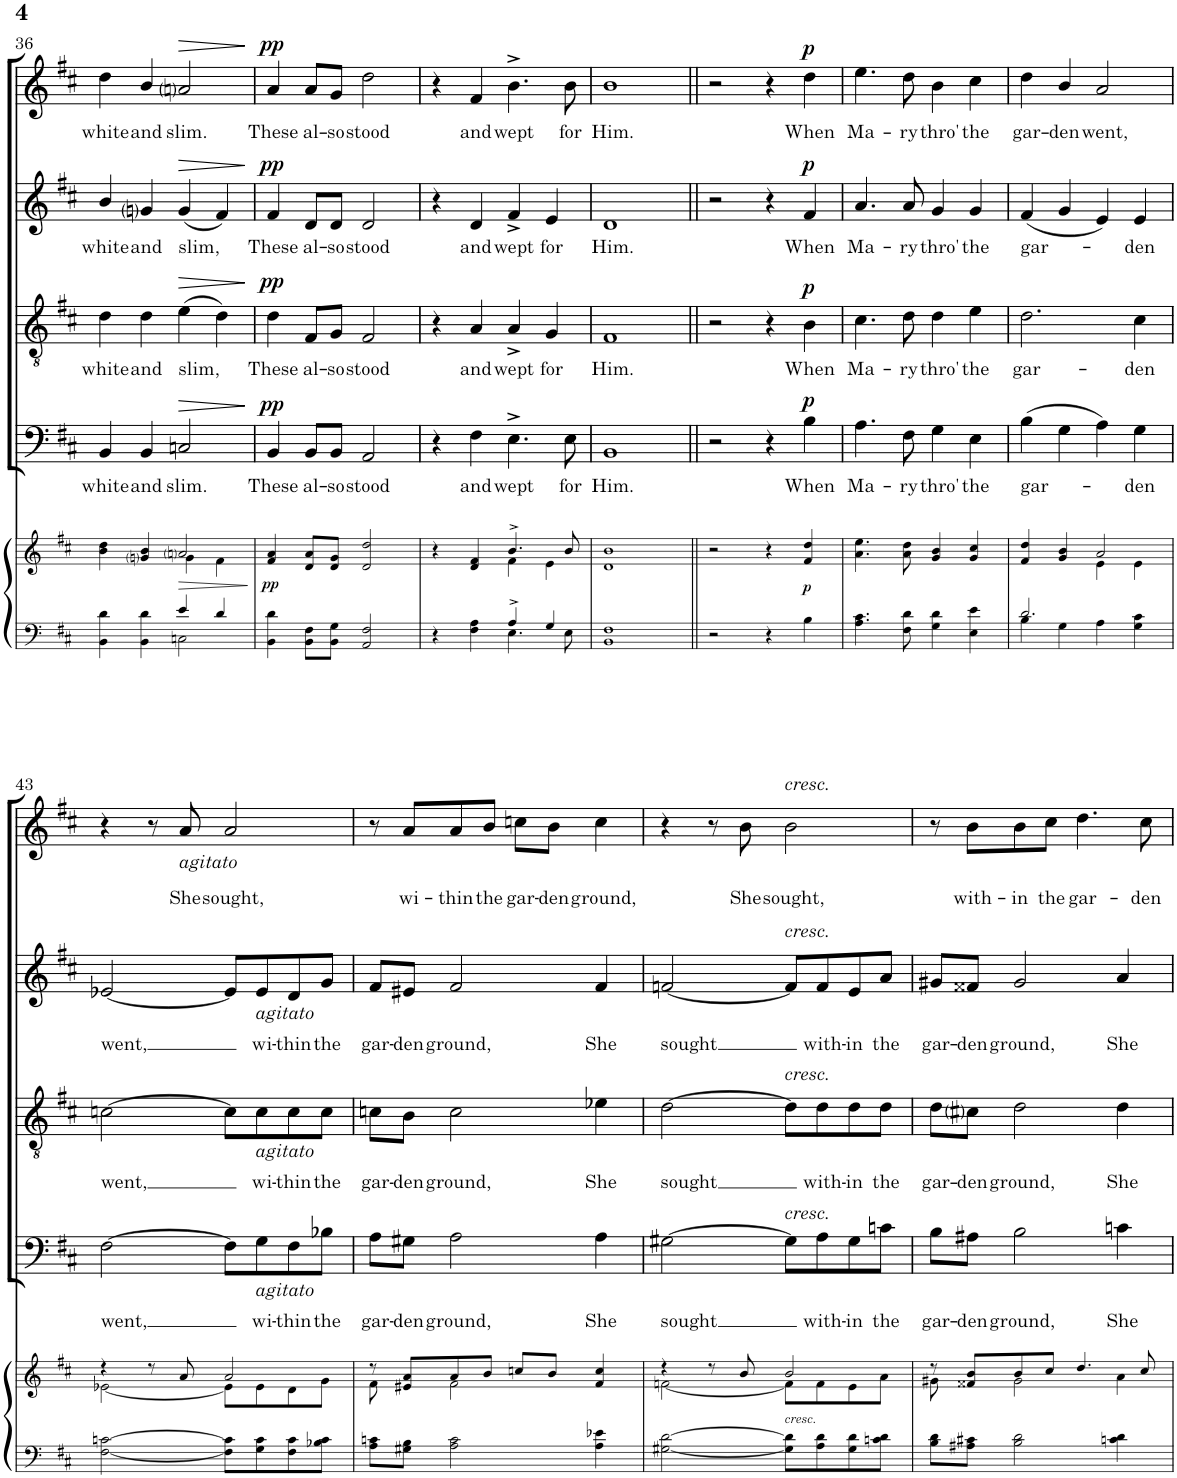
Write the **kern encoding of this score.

**kern	**kern	**dynam	**kern	**text	**dynam	**kern	**text	**dynam	**kern	**text	**dynam	**kern	**text	**dynam
*part5	*part5	*part5	*part4	*part4	*part4	*part3	*part3	*part3	*part2	*part2	*part2	*part1	*part1	*part1
*staff6	*staff5	*staff5/6	*staff4	*staff4	*staff4	*staff3	*staff3	*staff3	*staff2	*staff2	*staff2	*staff1	*staff1	*staff1
*I"Piano	*	*	*I"Bass	*	*	*I"Tenor	*	*	*I"Alto	*	*	*I"Soprano	*	*
*I'Pno	*	*	*	*	*	*	*	*	*	*	*	*	*	*
!!LO:PB:g=z
*clefF4	*clefG2	*	*clefF4	*	*	*clefGv2	*	*	*clefG2	*	*	*clefG2	*	*
*k[f#c#]	*k[f#c#]	*	*k[f#c#]	*	*	*k[f#c#]	*	*	*k[f#c#]	*	*	*k[f#c#]	*	*
*D:	*D:	*	*D:	*	*	*D:	*	*	*D:	*	*	*D:	*	*
*M4/4	*M4/4	*	*M4/4	*	*	*M4/4	*	*	*M4/4	*	*	*M4/4	*	*
=36	=36	=36	=36	=36	=36	=36	=36	=36	=36	=36	=36	=36	=36	=36
*^	*^	*	*	*	*	*	*	*	*	*	*	*	*	*
!	!	!	!	!	!	!LO:LY:b	!	!	!LO:LY:b	!	!	!LO:LY:b	!	!	!LO:LY:b	!
4BB\ 4d\	2ryy	4b\ 4dd\	2ryy	.	4BB/	white	.	4d\	white	.	4b/	white	.	4dd\	white	.
!	!	!	!	!	!	!LO:LY:b	!	!	!LO:LY:b	!	!	!LO:LY:b	!	!	!LO:LY:b	!
4BB\ 4d\	.	4gni/ 4b/	.	.	4BB/	and	.	4d\	and	.	4gni/	and	.	4b/	and	.
!	!	!	!	!LO:HP:b	!	!LO:LY:b	!LO:HP:b	!	!LO:LY:b	!LO:HP:b	!	!LO:LY:b	!LO:HP:b	!	!LO:LY:b	!LO:HP:b
4e/	2Cn\	2ani/	4g\	>	2Cn/	slim.	>	(>4e\	slim,	>	(<4g/	slim,	>	2ani/	slim.	>
4d/	.	.	4f#\	.	.	.	.	4d\)	.	.	4f#/)	.	.	.	.	.
*v	*v	*	*	*	*	*	*	*	*	*	*	*	*	*	*	*
*	*v	*v	*	*	*	*	*	*	*	*	*	*	*	*	*
.	.	]	.	.	]	.	.	]	.	.	]	.	.	]
=37	=37	=37	=37	=37	=37	=37	=37	=37	=37	=37	=37	=37	=37	=37
!	!	!LO:DY:b	!	!LO:LY:b	!LO:DY:a	!	!LO:LY:b	!LO:DY:a	!	!LO:LY:b	!LO:DY:a	!	!LO:LY:b	!LO:DY:a
4BB\ 4d\	4f#/ 4a/	pp	4BB/	These	pp	4d\	These	pp	4f#/	These	pp	4a/	These	pp
!	!	!	!	!LO:LY:b	!	!	!LO:LY:b	!	!	!LO:LY:b	!	!	!LO:LY:b	!
8BB\ 8F#\L	8d/ 8a/L	.	8BB/L	al-	.	8F#/L	al-	.	8d/L	al-	.	8a/L	al-	.
!	!	!	!	!LO:LY:b	!	!	!LO:LY:b	!	!	!LO:LY:b	!	!	!LO:LY:b	!
8BB\ 8G\J	8d/ 8g/J	.	8BB/J	-so	.	8G/J	-so	.	8d/J	-so	.	8g/J	-so	.
!	!	!	!	!LO:LY:b	!	!	!LO:LY:b	!	!	!LO:LY:b	!	!	!LO:LY:b	!
2AA/ 2F#/	2d/ 2dd/	.	2AA/	stood	.	2F#/	stood	.	2d/	stood	.	2dd\	stood	.
=38	=38	=38	=38	=38	=38	=38	=38	=38	=38	=38	=38	=38	=38	=38
*^	*^	*	*	*	*	*	*	*	*	*	*	*	*	*
4r	2ryy	4r	2ryy	.	4r	.	.	4r	.	.	4r	.	.	4r	.	.
!	!	!	!	!	!	!LO:LY:b	!	!	!LO:LY:b	!	!	!LO:LY:b	!	!	!LO:LY:b	!
4F#\ 4A\	.	4d/ 4f#/	.	.	4F#\	and	.	4A/	and	.	4d/	and	.	4f#/	and	.
!	!	!	!	!	!	!LO:LY:b	!	!	!LO:LY:b	!	!	!LO:LY:b	!	!	!LO:LY:b	!
4A^/	4.E\	4.b^/	4f#\	.	4.E^\	wept	.	4A^/	wept	.	4f#^/	wept	.	4.b^\	wept	.
!	!	!	!	!	!	!	!	!	!LO:LY:b	!	!	!LO:LY:b	!	!	!	!
4G/	.	.	4e\	.	.	.	.	4G/	for	.	4e/	for	.	.	.	.
!	!	!	!	!	!	!LO:LY:b	!	!	!	!	!	!	!	!	!LO:LY:b	!
.	8E\	8b/	.	.	8E\	for	.	.	.	.	.	.	.	8b\	for	.
*	*	*v	*v	*	*	*	*	*	*	*	*	*	*	*	*	*
=39	=39	=39	=39	=39	=39	=39	=39	=39	=39	=39	=39	=39	=39	=39	=39
!	!	!	!	!	!LO:LY:b	!	!	!LO:LY:b	!	!	!LO:LY:b	!	!	!LO:LY:b	!
*v	*v	*	*	*	*	*	*	*	*	*	*	*	*	*	*
1BB 1F#	1d 1b	.	1BB	Him.	.	1F#	Him.	.	1d	Him.	.	1b	Him.	.
=40||	=40||	=40||	=40||	=40||	=40||	=40||	=40||	=40||	=40||	=40||	=40||	=40||	=40||	=40||
2r	2r	.	2r	.	.	2r	.	.	2r	.	.	2r	.	.
4r	4r	.	4r	.	.	4r	.	.	4r	.	.	4r	.	.
!	!	!LO:DY:b	!	!LO:LY:b	!LO:DY:a	!	!LO:LY:b	!LO:DY:a	!	!LO:LY:b	!LO:DY:a	!	!LO:LY:b	!LO:DY:a
4B\	4f#/ 4dd/	p	4B\	When	p	4B\	When	p	4f#/	When	p	4dd\	When	p
=41	=41	=41	=41	=41	=41	=41	=41	=41	=41	=41	=41	=41	=41	=41
!	!	!	!	!LO:LY:b	!	!	!LO:LY:b	!	!	!LO:LY:b	!	!	!LO:LY:b	!
4.A\ 4.c#\	4.a\ 4.ee\	.	4.A\	Ma-	.	4.c#\	Ma-	.	4.a/	Ma-	.	4.ee\	Ma-	.
!	!	!	!	!LO:LY:b	!	!	!LO:LY:b	!	!	!LO:LY:b	!	!	!LO:LY:b	!
8F#\ 8d\	8a\ 8dd\	.	8F#\	-ry	.	8d\	-ry	.	8a/	-ry	.	8dd\	-ry	.
!	!	!	!	!LO:LY:b	!	!	!LO:LY:b	!	!	!LO:LY:b	!	!	!LO:LY:b	!
4G\ 4d\	4g/ 4b/	.	4G\	thro'	.	4d\	thro'	.	4g/	thro'	.	4b\	thro'	.
!	!	!	!	!LO:LY:b	!	!	!LO:LY:b	!	!	!LO:LY:b	!	!	!LO:LY:b	!
4E\ 4e\	4g/ 4cc#/	.	4E\	the	.	4e\	the	.	4g/	the	.	4cc#\	the	.
=42	=42	=42	=42	=42	=42	=42	=42	=42	=42	=42	=42	=42	=42	=42
*^	*^	*	*	*	*	*	*	*	*	*	*	*	*	*
!	!	!	!	!	!	!LO:LY:b	!	!	!LO:LY:b	!	!	!LO:LY:b	!	!	!LO:LY:b	!
2.d/	4B\	4f#/ 4dd/	2ryy	.	(>4B\	gar-	.	2.d\	gar-	.	(<4f#/	gar-	.	4dd\	gar-	.
!	!	!	!	!	!	!	!	!	!	!	!	!	!	!	!LO:LY:b	!
.	4G\	4g/ 4b/	.	.	4G\	.	.	.	.	.	4g/	.	.	4b/	-den	.
!	!	!	!	!	!	!	!	!	!	!	!	!	!	!	!LO:LY:b	!
.	4A\	2a/	4e\	.	4A\)	.	.	.	.	.	4e/)	.	.	2a/	went,	.
!	!	!	!	!	!	!LO:LY:b	!	!	!LO:LY:b	!	!	!LO:LY:b	!	!	!	!
4G\ 4c#\	4ryy	.	4e\	.	4G\	-den	.	4c#\	-den	.	4e/	-den	.	.	.	.
!!LO:LB:g=z
=43	=43	=43	=43	=43	=43	=43	=43	=43	=43	=43	=43	=43	=43	=43	=43	=43
!	!	!	!	!	!	!LO:LY:b	!	!	!LO:LY:b	!	!	!LO:LY:b	!	!	!	!
*v	*v	*	*	*	*	*	*	*	*	*	*	*	*	*	*	*
[2F#\ [2cn\	4r	[2e-X\	.	[2F#\	went,	.	[2cn\	went,	.	[2e-X/	went,	.	4r	.	.
.	8r	.	.	.	.	.	.	.	.	.	.	.	8r	.	.
!	!	!	!	!	!	!	!	!	!	!	!	!	!LO:TX:b:i:t=agitato	!	!
!	!	!	!	!	!	!	!	!	!	!	!	!	!	!LO:LY:b	!
.	8a/	.	.	.	.	.	.	.	.	.	.	.	8a/	She	.
!	!	!	!	!	!	!	!	!	!	!	!	!	!	!LO:LY:b	!
8F#\] 8c\]L	2a/	8e-\L]	.	8F#\L]	.	.	8c\L]	.	.	8e-/L]	.	.	2a/	sought,	.
!	!	!	!	!	!	!	!	!	!	!LO:TX:b:i:t=agitato	!	!	!	!	!
!	!	!	!	!	!	!	!LO:TX:b:i:t=agitato	!	!	!	!	!	!	!	!
!	!	!	!	!LO:TX:b:i:t=agitato	!	!	!	!	!	!	!	!	!	!	!
!	!	!	!	!	!LO:LY:b	!	!	!LO:LY:b	!	!	!LO:LY:b	!	!	!	!
8G\ 8c\	.	8e-\	.	8G\	wi-	.	8c\	wi-	.	8e-/	wi-	.	.	.	.
!	!	!	!	!	!LO:LY:b	!	!	!LO:LY:b	!	!	!LO:LY:b	!	!	!	!
8F#\ 8c\	.	8d\	.	8F#\	-thin	.	8c\	-thin	.	8d/	-thin	.	.	.	.
!	!	!	!	!	!LO:LY:b	!	!	!LO:LY:b	!	!	!LO:LY:b	!	!	!	!
8B-X\ 8c\J	.	8g\J	.	8B-X\J	the	.	8c\J	the	.	8g/J	the	.	.	.	.
=44	=44	=44	=44	=44	=44	=44	=44	=44	=44	=44	=44	=44	=44	=44	=44
!	!	!	!	!	!LO:LY:b	!	!	!LO:LY:b	!	!	!LO:LY:b	!	!	!	!
8A\ 8cn\L	8r	8f#\	.	8A\L	gar-	.	8cn\L	gar-	.	8f#/L	gar-	.	8r	.	.
!	!	!	!	!	!LO:LY:b	!	!	!LO:LY:b	!	!	!LO:LY:b	!	!	!LO:LY:b	!
8G#X\ 8B\J	8e#X/ 8a/L	8ryy	.	8G#X\J	-den	.	8B\J	-den	.	8e#X/J	-den	.	8a/L	wi-	.
!	!	!	!	!	!LO:LY:b	!	!	!LO:LY:b	!	!	!LO:LY:b	!	!	!LO:LY:b	!
2A\ 2c\	8a/	2f#\	.	2A\	ground,	.	2c\	ground,	.	2f#/	ground,	.	8a/	-thin	.
!	!	!	!	!	!	!	!	!	!	!	!	!	!	!LO:LY:b	!
.	8b/J	.	.	.	.	.	.	.	.	.	.	.	8b/J	the	.
!	!	!	!	!	!	!	!	!	!	!	!	!	!	!LO:LY:b	!
.	8ccn/L	.	.	.	.	.	.	.	.	.	.	.	8ccn\L	gar-	.
!	!	!	!	!	!	!	!	!	!	!	!	!	!	!LO:LY:b	!
.	8b/J	.	.	.	.	.	.	.	.	.	.	.	8b\J	-den	.
!	!	!	!	!	!LO:LY:b	!	!	!LO:LY:b	!	!	!LO:LY:b	!	!	!LO:LY:b	!
4A\ 4e-X\	4f#/ 4cc/	4ryy	.	4A\	She	.	4e-X\	She	.	4f#/	She	.	4cc\	ground,	.
=45	=45	=45	=45	=45	=45	=45	=45	=45	=45	=45	=45	=45	=45	=45	=45
!	!	!	!	!	!LO:LY:b	!	!	!LO:LY:b	!	!	!LO:LY:b	!	!	!	!
[2G#X\ [2d\	4r	[2fn\	.	[2G#X\	sought	.	[2d\	sought	.	[2fn/	sought	.	4r	.	.
.	8r	.	.	.	.	.	.	.	.	.	.	.	8r	.	.
!	!	!	!	!	!	!	!	!	!	!	!	!	!	!LO:LY:b	!
.	8b/	.	.	.	.	.	.	.	.	.	.	.	8b\	She	.
!	!	!	!	!	!	!	!	!	!	!	!	!	!LO:TX:a:i:t=cresc.	!	!
!	!	!	!	!	!	!	!	!	!	!LO:TX:a:i:t=cresc.	!	!	!	!	!
!	!	!	!	!	!	!	!LO:TX:a:i:t=cresc.	!	!	!	!	!	!	!	!
!	!	!	!	!LO:TX:a:i:t=cresc.	!	!	!	!	!	!	!	!	!	!	!
!LO:TX:a:i:t=cresc.	!	!	!	!	!	!	!	!	!	!	!	!	!	!	!
!	!	!	!	!	!	!	!	!	!	!	!	!	!	!LO:LY:b	!
8G#\] 8d\]L	2b/	8f\L]	.	8G#\L]	.	.	8d\L]	.	.	8f/L]	.	.	2b\	sought,	.
!	!	!	!	!	!LO:LY:b	!	!	!LO:LY:b	!	!	!LO:LY:b	!	!	!	!
8A\ 8d\	.	8f\	.	8A\	with-	.	8d\	with-	.	8f/	with-	.	.	.	.
!	!	!	!	!	!LO:LY:b	!	!	!LO:LY:b	!	!	!LO:LY:b	!	!	!	!
8G#\ 8d\	.	8e\	.	8G#\	-in	.	8d\	-in	.	8e/	-in	.	.	.	.
!	!	!	!	!	!LO:LY:b	!	!	!LO:LY:b	!	!	!LO:LY:b	!	!	!	!
8cn\ 8d\J	.	8a\J	.	8cn\J	the	.	8d\J	the	.	8a/J	the	.	.	.	.
=46	=46	=46	=46	=46	=46	=46	=46	=46	=46	=46	=46	=46	=46	=46	=46
!	!	!	!	!	!LO:LY:b	!	!	!LO:LY:b	!	!	!LO:LY:b	!	!	!	!
8B\ 8d\L	8r	8g#X\	.	8B\L	gar-	.	8d\L	gar-	.	8g#X/L	gar-	.	8r	.	.
!	!	!	!	!	!LO:LY:b	!	!	!LO:LY:b	!	!	!LO:LY:b	!	!	!LO:LY:b	!
8A#X\ 8c#X\J	8f##X/ 8b/L	8ryy	.	8A#X\J	-den	.	8c#i\J	-den	.	8f##X/J	-den	.	8b\L	with-	.
!	!	!	!	!	!LO:LY:b	!	!	!LO:LY:b	!	!	!LO:LY:b	!	!	!LO:LY:b	!
2B\ 2d\	8b/	2g#\	.	2B\	ground,	.	2d\	ground,	.	2g#/	ground,	.	8b\	-in	.
!	!	!	!	!	!	!	!	!	!	!	!	!	!	!LO:LY:b	!
.	8cc#/J	.	.	.	.	.	.	.	.	.	.	.	8cc#\J	the	.
!	!	!	!	!	!	!	!	!	!	!	!	!	!	!LO:LY:b	!
.	4.dd/	.	.	.	.	.	.	.	.	.	.	.	4.dd\	gar-	.
!	!	!	!	!	!LO:LY:b	!	!	!LO:LY:b	!	!	!LO:LY:b	!	!	!	!
4cn\ 4d\	.	4a\	.	4cn\	She	.	4d\	She	.	4a/	She	.	.	.	.
!	!	!	!	!	!	!	!	!	!	!	!	!	!	!LO:LY:b	!
.	8cc#/	.	.	.	.	.	.	.	.	.	.	.	8cc#\	-den	.
*	*v	*v	*	*	*	*	*	*	*	*	*	*	*	*	*
=	=	=	=	=	=	=	=	=	=	=	=	=	=	=
*-	*-	*-	*-	*-	*-	*-	*-	*-	*-	*-	*-	*-	*-	*-
